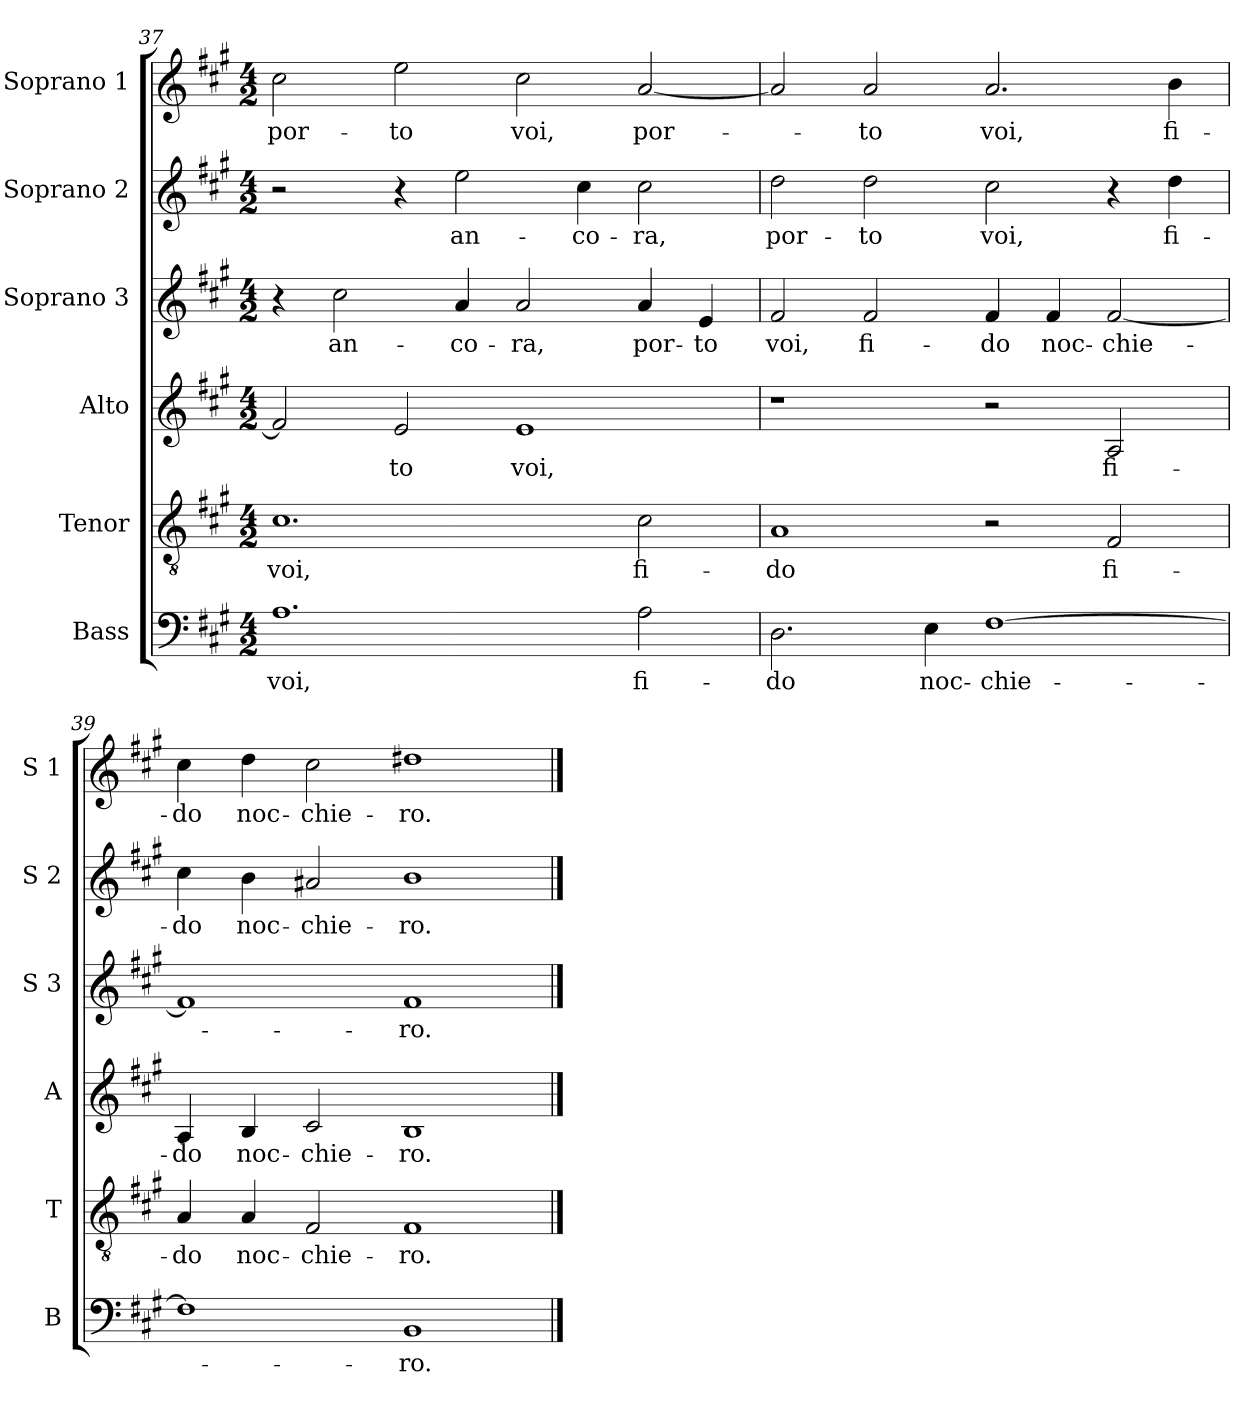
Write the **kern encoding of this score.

**kern	**text	**kern	**text	**kern	**text	**kern	**text	**kern	**text	**kern	**text
*part6	*part6	*part5	*part5	*part4	*part4	*part3	*part3	*part2	*part2	*part1	*part1
*staff6	*staff6	*staff5	*staff5	*staff4	*staff4	*staff3	*staff3	*staff2	*staff2	*staff1	*staff1
*I"Bass	*	*I"Tenor	*	*I"Alto	*	*I"Soprano 3	*	*I"Soprano 2	*	*I"Soprano 1	*
*I'B	*	*I'T	*	*I'A	*	*I'S 3	*	*I'S 2	*	*I'S 1	*
*clefF4	*	*clefGv2	*	*clefG2	*	*clefG2	*	*clefG2	*	*clefG2	*
*k[f#c#g#]	*	*k[f#c#g#]	*	*k[f#c#g#]	*	*k[f#c#g#]	*	*k[f#c#g#]	*	*k[f#c#g#]	*
*A:	*	*A:	*	*A:	*	*A:	*	*A:	*	*A:	*
*M4/2	*	*M4/2	*	*M4/2	*	*M4/2	*	*M4/2	*	*M4/2	*
=37	=37	=37	=37	=37	=37	=37	=37	=37	=37	=37	=37
!	!LO:LY:b	!	!LO:LY:b	!	!	!	!	!	!	!	!LO:LY:b
1.A	voi,	1.c#	voi,	2f#/]	.	4r	.	2r	.	2cc#\	por-
!	!	!	!	!	!	!	!LO:LY:b	!	!	!	!
.	.	.	.	.	.	2cc#\	an-	.	.	.	.
!	!	!	!	!	!LO:LY:b	!	!	!	!	!	!LO:LY:b
.	.	.	.	2e/	-to	.	.	4r	.	2ee\	-to
!	!	!	!	!	!	!	!LO:LY:b	!	!LO:LY:b	!	!
.	.	.	.	.	.	4a/	-co-	2ee\	an-	.	.
!	!	!	!	!	!LO:LY:b	!	!LO:LY:b	!	!	!	!LO:LY:b
.	.	.	.	1e	voi,	2a/	-ra,	.	.	2cc#\	voi,
!	!	!	!	!	!	!	!	!	!LO:LY:b	!	!
.	.	.	.	.	.	.	.	4cc#\	-co-	.	.
!	!LO:LY:b	!	!LO:LY:b	!	!	!	!LO:LY:b	!	!LO:LY:b	!	!LO:LY:b
2A\	fi-	2c#\	fi-	.	.	4a/	por-	2cc#\	-ra,	[2a/	por-
!	!	!	!	!	!	!	!LO:LY:b	!	!	!	!
.	.	.	.	.	.	4e/	-to	.	.	.	.
=38	=38	=38	=38	=38	=38	=38	=38	=38	=38	=38	=38
!	!LO:LY:b	!	!LO:LY:b	!	!	!	!LO:LY:b	!	!LO:LY:b	!	!
2.D\	-do	1A	-do	1r	.	2f#/	voi,	2dd\	por-	2a/]	.
!	!	!	!	!	!	!	!LO:LY:b	!	!LO:LY:b	!	!LO:LY:b
.	.	.	.	.	.	2f#/	fi-	2dd\	-to	2a/	-to
!	!LO:LY:b	!	!	!	!	!	!	!	!	!	!
4E\	noc-	.	.	.	.	.	.	.	.	.	.
!	!LO:LY:b	!	!	!	!	!	!LO:LY:b	!	!LO:LY:b	!	!LO:LY:b
[1F#	-chie-	2r	.	2r	.	4f#/	-do	2cc#\	voi,	2.a/	voi,
!	!	!	!	!	!	!	!LO:LY:b	!	!	!	!
.	.	.	.	.	.	4f#/	noc-	.	.	.	.
!	!	!	!LO:LY:b	!	!LO:LY:b	!	!LO:LY:b	!	!	!	!
.	.	2F#/	fi-	2A/	fi-	[2f#/	-chie-	4r	.	.	.
!	!	!	!	!	!	!	!	!	!LO:LY:b	!	!LO:LY:b
.	.	.	.	.	.	.	.	4dd\	fi-	4b\	fi-
=39	=39	=39	=39	=39	=39	=39	=39	=39	=39	=39	=39
!	!	!	!LO:LY:b	!	!LO:LY:b	!	!	!	!LO:LY:b	!	!LO:LY:b
1F#]	.	4A/	-do	4A/	-do	1f#]	.	4cc#\	-do	4cc#\	-do
!	!	!	!LO:LY:b	!	!LO:LY:b	!	!	!	!LO:LY:b	!	!LO:LY:b
.	.	4A/	noc-	4B/	noc-	.	.	4b\	noc-	4dd\	noc-
!	!	!	!LO:LY:b	!	!LO:LY:b	!	!	!	!LO:LY:b	!	!LO:LY:b
.	.	2F#/	-chie-	2c#/	-chie-	.	.	2a#X/	-chie-	2cc#\	-chie-
!	!LO:LY:b	!	!LO:LY:b	!	!LO:LY:b	!	!LO:LY:b	!	!LO:LY:b	!	!LO:LY:b
1BB	-ro.	1F#	-ro.	1B	-ro.	1f#	-ro.	1b	-ro.	1dd#X	-ro.
==	==	==	==	==	==	==	==	==	==	==	==
*-	*-	*-	*-	*-	*-	*-	*-	*-	*-	*-	*-
